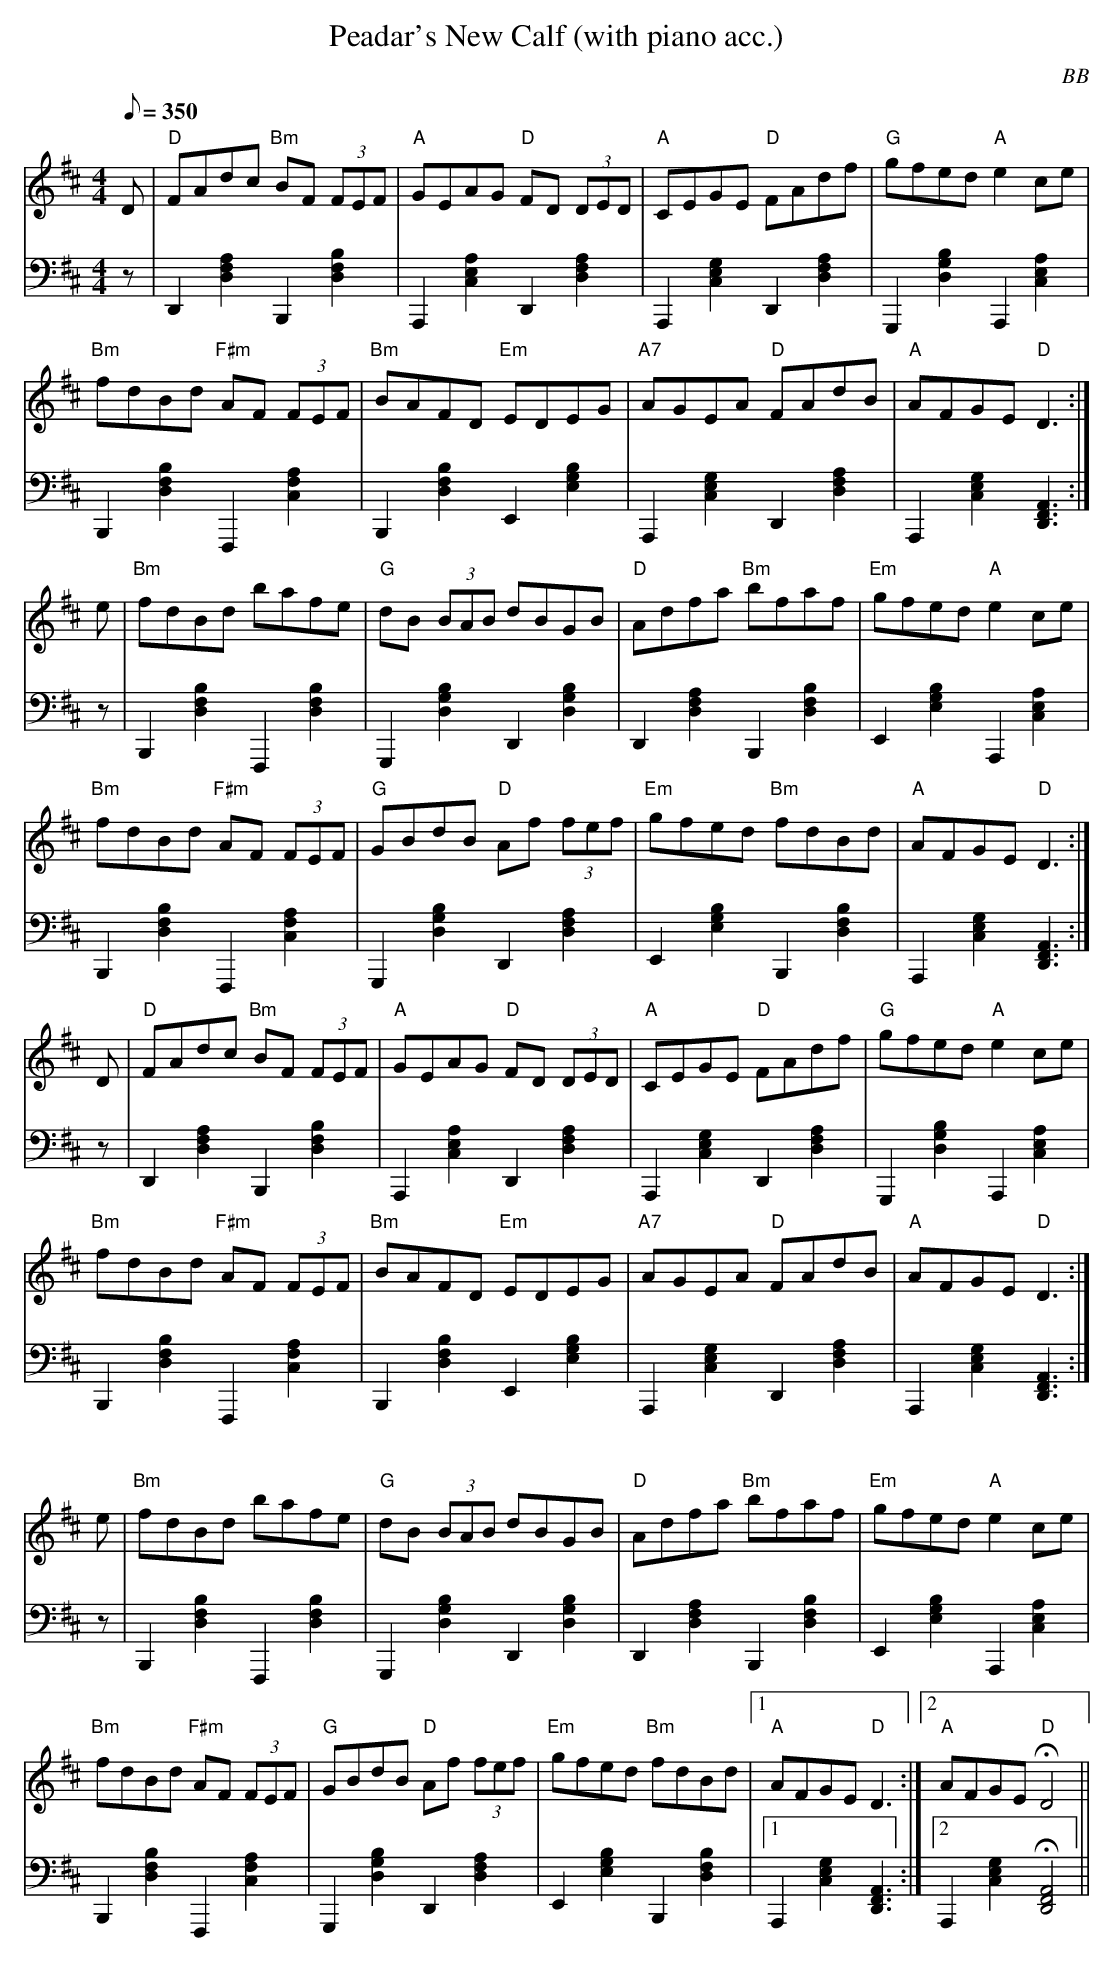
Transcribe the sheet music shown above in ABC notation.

X:1
T: Peadar's New Calf (with piano acc.)
C: BB
Q: 1/8=350
M: 4/4
L: 1/8
V: 1 program 1 73 %flute
V: 2 volume=70 clef=bass m=D program 1 00
K: D
[V:1] D|"D"FAdc "Bm"BF (3FEF|"A"GEAG "D"FD (3DED|"A"CEGE "D"FAdf|"G"gfed "A"e2 ce|
[V:2] z|D,2[A2D2F2]B,,2[F2B2D2]|A,,2[A2C2E2]D,2[A2D2F2]|A,,2[G2C2E2]D,2[A2D2F2]|\
G,,2[G2B2D2]A,,2[A2C2E2]|
[V:1] "Bm"fdBd "F#m"AF (3FEF|"Bm"BAFD "Em"EDEG|"A7"AGEA "D"FAdB|"A"AFGE "D"D3 :|
[V:2] B,,2[F2B2D2]F,,2[A2C2F2]|B,,2[F2B2D2]E,2[E2B2G2]|A,,2[G2C2E2]D,2[A2D2F2]|\
A,,2[G2C2E2][D,3F,3A,3]:|
[V:1] e|"Bm"fdBd bafe|"G"dB (3BAB dBGB|"D"Adfa "Bm"bfaf|"Em"gfed "A"e2 ce |
[V:2] z|B,,2[F2B2D2]F,,2[F2D2B2]|G,,2[G2B2D2]D,2[G2B2D2]|D,2[A2D2F2]B,,2[F2B2D2]|\
E,2[E2B2G2]A,,2[A2C2E2]|
[V:1] "Bm"fdBd "F#m"AF (3FEF|"G"GBdB "D"Af (3fef|"Em"gfed "Bm"fdBd|"A"AFGE "D"D3 :|
[V:2] B,,2[F2B2D2]F,,2[A2C2F2]|G,,2[G2B2D2]D,2[A2D2F2]|E,2[E2B2G2]B,,2[F2B2D2]|
A,,2[G2C2E2][D,3F,3A,3] :|
[V:1] D|"D"FAdc "Bm"BF (3FEF|"A"GEAG "D"FD (3DED|"A"CEGE "D"FAdf|"G"gfed "A"e2 ce|
[V:2] z|D,2[A2D2F2]B,,2[F2B2D2]|A,,2[A2C2E2]D,2[A2D2F2]|A,,2[G2C2E2]D,2[A2D2F2]|\
G,,2[G2B2D2]A,,2[A2C2E2]|
[V:1] "Bm"fdBd "F#m"AF (3FEF|"Bm"BAFD "Em"EDEG|"A7"AGEA "D"FAdB|"A"AFGE "D"D3 :|
[V:2] B,,2[F2B2D2]F,,2[A2C2F2]|B,,2[F2B2D2]E,2[E2B2G2]|A,,2[G2C2E2]D,2[A2D2F2]|\
A,,2[G2C2E2][D,3F,3A,3]:|
[V:1] e|"Bm"fdBd bafe|"G"dB (3BAB dBGB|"D"Adfa "Bm"bfaf|"Em"gfed "A"e2 ce |
[V:2] z|B,,2[F2B2D2]F,,2[F2D2B2]|G,,2[G2B2D2]D,2[G2B2D2]|D,2[A2D2F2]B,,2[F2B2D2]|\
E,2[E2B2G2]A,,2[A2C2E2]|
[V:1] "Bm"fdBd "F#m"AF (3FEF|"G"GBdB "D"Af (3fef|"Em"gfed "Bm"fdBd|1 "A"AFGE "D"D3 :|2\
"A"AFGE "D"HD4 ||
[V:2] B,,2[F2B2D2]F,,2[A2C2F2]|G,,2[G2B2D2]D,2[A2D2F2]|E,2[E2B2G2]B,,2[F2B2D2]|1\
A,,2[G2C2E2][D,3F,3A,3] :|2 A,,2[G2C2E2]H[D,4F,4A,4]||
